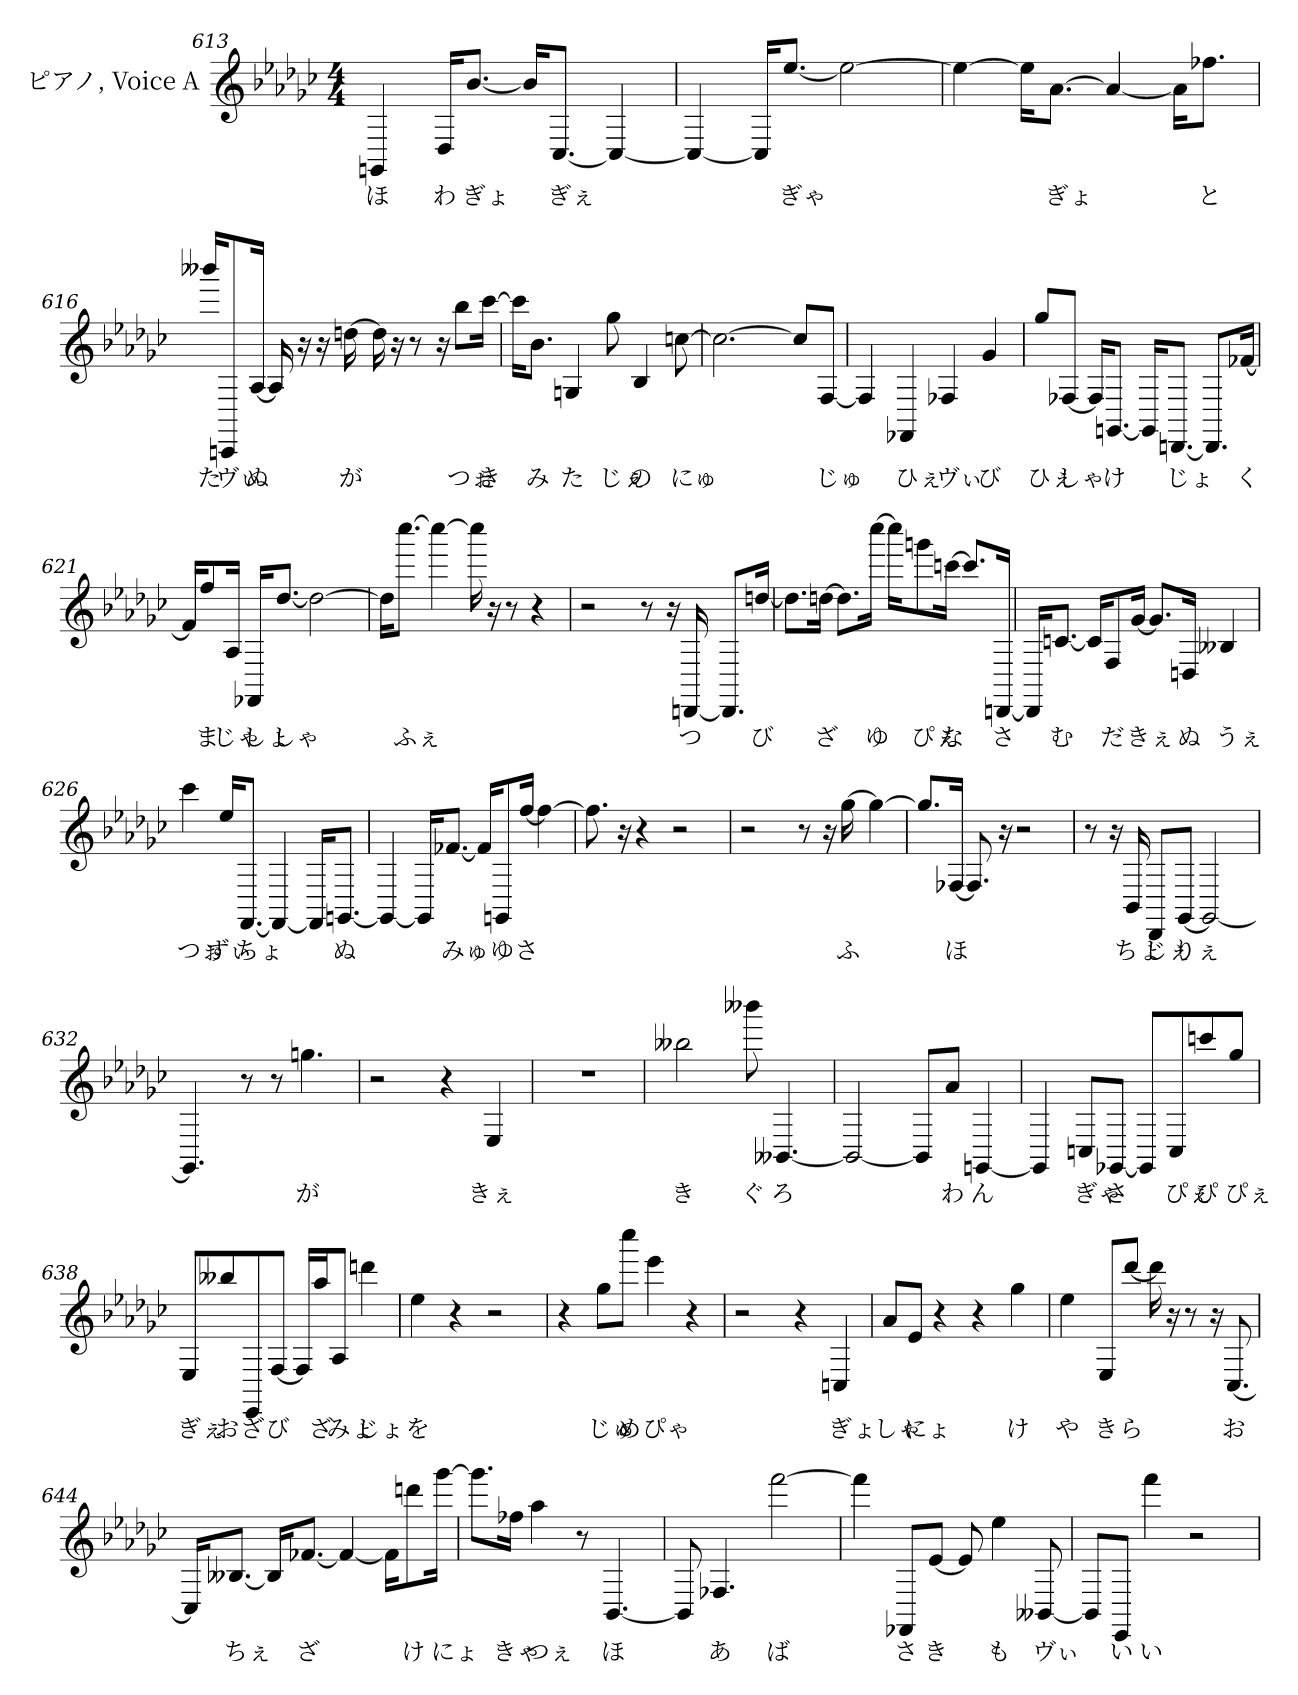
**kern	**text
*part1	*part1
*staff1	*staff1
*I"ピアノ, Voice A	*
*clefG2	*
*k[b-e-a-d-g-c-]	*
*M4/4	*
=613	=613
!	!LO:LY:b
4GGn/	ほ
!	!LO:LY:b
16D-/KL	わ
!	!LO:LY:b
[8.b-/J	ぎょ
16b-/KL]	.
!	!LO:LY:b
[8.C-/J	ぎぇ
4C-/_	.
=614	=614
4C-/_	.
16C-/KL]	.
!	!LO:LY:b
[8.ee-/J	ぎゃ
2ee-\_	.
=615	=615
4ee-\_	.
16ee-\KL]	.
!	!LO:LY:b
[8.a-\J	ぎょ
4a-/_	.
16a-\KL]	.
!	!LO:LY:b
8.ff-X\J	と
!!LO:PB:g=z
=616	=616
!	!LO:LY:b
16bbb--X/KL	た
!	!LO:LY:b
8CCn/	ヴぃ
!	!LO:LY:b
[16A-/Jk	ぬ
16A-/]	.
16r	.
16r	.
!	!LO:LY:b
[16ddn\	が
16dd\]	.
16r	.
8r	.
16r	.
!	!LO:LY:b
8bb-\L	つぉ
!	!LO:LY:b
[16ccc-\Jk	き
=617	=617
16ccc-\KL]	.
!	!LO:LY:b
8.b-\J	み
!	!LO:LY:b
4Gn/	た
!	!LO:LY:b
8gg-\	じぇ
!	!LO:LY:b
4B-/	の
!	!LO:LY:b
[8ccn\	にゅ
=618	=618
2.cc\_	.
8cc/L]	.
!	!LO:LY:b
[8F/J	じゅ
=619	=619
4F/]	.
!	!LO:LY:b
4FF-X/	ひぇ
!	!LO:LY:b
4F-X/	ヴぃ
!	!LO:LY:b
4g-/	び
!!LO:LB:g=z
=620	=620
!	!LO:LY:b
8gg-/L	ひぇ
!	!LO:LY:b
[8F-X/J	しゃ
16F-/KL]	.
!	!LO:LY:b
[8.GGn/J	け
16GG/KL]	.
!	!LO:LY:b
[8.DDn/J	じょ
8.DD/L]	.
!	!LO:LY:b
[16f-X/Jk	く
=621	=621
16f-/KL]	.
!	!LO:LY:b
8ff/	ま
!	!LO:LY:b
16A-/Jk	じゃ
!	!LO:LY:b
16FF-X/KL	しょ
!	!LO:LY:b
[8.dd-/J	しゃ
2dd-\_	.
=622	=622
16dd-\KL]	.
!	!LO:LY:b
[8.cccc-\J	ふぇ
4cccc-\_	.
16cccc-\]	.
16r	.
8r	.
4r	.
=623	=623
2r	.
8r	.
16r	.
!	!LO:LY:b
[16DDn/	つ
8.DD/L]	.
!	!LO:LY:b
[16ddn/Jk	び
!!LO:LB:g=z
=624	=624
8.dd\L]	.
!	!LO:LY:b
[16ddn\Jk	ざ
8.dd\L]	.
!	!LO:LY:b
[16cccc-\Jk	ゆ
16cccc-\KL]	.
!	!LO:LY:b
8gggn\	ぴぇ
!	!LO:LY:b
[16cccn\Jk	な
8.ccc/L]	.
!	!LO:LY:b
[16DDn/Jk	さ
=625	=625
16DD/KL]	.
!	!LO:LY:b
[8.cn/J	む
16c/KL]	.
!	!LO:LY:b
8F/	だ
!	!LO:LY:b
[16g-/Jk	きぇ
8.g-/L]	.
!	!LO:LY:b
16Dn/Jk	ぬ
!	!LO:LY:b
4B--X/	うぇ
=626	=626
!	!LO:LY:b
4ccc-\	つぉ
!	!LO:LY:b
16ee-/KL	ずぃ
!	!LO:LY:b
[8.FF/J	ちょ
4FF/_	.
16FF/KL]	.
!	!LO:LY:b
[8.GGn/J	ぬ
!!LO:LB:g=z
=627	=627
4GG/_	.
16GG/KL]	.
!	!LO:LY:b
[8.f-X/J	みゅ
16f-/KL]	.
!	!LO:LY:b
8GGn/	ゆ
!	!LO:LY:b
[16ff/Jk	さ
4ff\_	.
=628	=628
8.ff\]	.
16r	.
4r	.
2r	.
=629	=629
2r	.
8r	.
16r	.
!	!LO:LY:b
[16gg-\	ふ
4gg-\_	.
=630	=630
8.gg-/L]	.
!	!LO:LY:b
[16F-X/Jk	ほ
8.F-/]	.
16r	.
2r	.
=631	=631
8r	.
16r	.
!	!LO:LY:b
16BB-/	ちょ
!	!LO:LY:b
8DD-/L	じぇ
!	!LO:LY:b
[8GG-/J	りぇ
2GG-/_	.
=632	=632
4.GG-/]	.
8r	.
8r	.
!	!LO:LY:b
4.ggn\	が
!!LO:LB:g=z
=633	=633
2r	.
4r	.
!	!LO:LY:b
4E-/	きぇ
=634	=634
1r	.
=635	=635
!	!LO:LY:b
2bb--X\	き
!	!LO:LY:b
8bbb--X\	ぐ
!	!LO:LY:b
[4.BB--X/	ろ
=636	=636
2BB--/_	.
8BB--/L]	.
!	!LO:LY:b
8a-/J	わ
!	!LO:LY:b
[4GGn/	ん
=637	=637
4GG/]	.
!	!LO:LY:b
8Cn/L	ぎゃ
!	!LO:LY:b
[8GG-X/J	さ
8GG-/L]	.
!	!LO:LY:b
8C/	ぴぇ
!	!LO:LY:b
8cccn/	ぴ
!	!LO:LY:b
8gg-/J	ぴぇ
=638	=638
!	!LO:LY:b
8E-/L	ぎぇ
!	!LO:LY:b
8bb--X/	お
!	!LO:LY:b
8EE-/	ざ
!	!LO:LY:b
[8F/J	び
16F/LL]	.
!	!LO:LY:b
16aa-/J	ざ
!	!LO:LY:b
8A-/J	みょ
!	!LO:LY:b
4dddn\	じょ
!!LO:LB:g=z
=639	=639
!	!LO:LY:b
4ee-\	を
4r	.
2r	.
=640	=640
4r	.
!	!LO:LY:b
8gg-\L	じゅ
!	!LO:LY:b
8cccc-\J	め
!	!LO:LY:b
4eee-\	ぴゃ
4r	.
=641	=641
2r	.
4r	.
!	!LO:LY:b
4Cn/	ぎょ
=642	=642
!	!LO:LY:b
8a-/L	しゃ
!	!LO:LY:b
8e-/J	にょ
4r	.
4r	.
!	!LO:LY:b
4gg-\	け
=643	=643
!	!LO:LY:b
4ee-\	や
!	!LO:LY:b
8E-/L	き
!	!LO:LY:b
[8ddd-/J	ら
16ddd-\]	.
16r	.
8r	.
16r	.
!	!LO:LY:b
[8.C-/	お
=644	=644
16C-/KL]	.
!	!LO:LY:b
[8.B--X/J	ちぇ
16B--/KL]	.
!	!LO:LY:b
[8.f-X/J	ざ
4f-/_	.
16f-\KL]	.
!	!LO:LY:b
8dddn\	け
!	!LO:LY:b
[16ggg-\Jk	にょ
!!LO:PB:g=z
=645	=645
8.ggg-\L]	.
!	!LO:LY:b
16ff-X\Jk	きゃ
!	!LO:LY:b
4aa-\	つぇ
8r	.
!	!LO:LY:b
[4.BB-/	ほ
=646	=646
8BB-/]	.
!	!LO:LY:b
4.F-X/	あ
!	!LO:LY:b
[2fff\	ば
=647	=647
4fff\]	.
!	!LO:LY:b
8FF-X/L	さ
!	!LO:LY:b
[8e-/J	き
8e-/]	.
!	!LO:LY:b
4ee-\	も
!	!LO:LY:b
[8BB--X/	ヴぃ
=648	=648
8BB--/L]	.
!	!LO:LY:b
8EE-/J	い
!	!LO:LY:b
4fff\	い
2r	.
=	=
*-	*-
